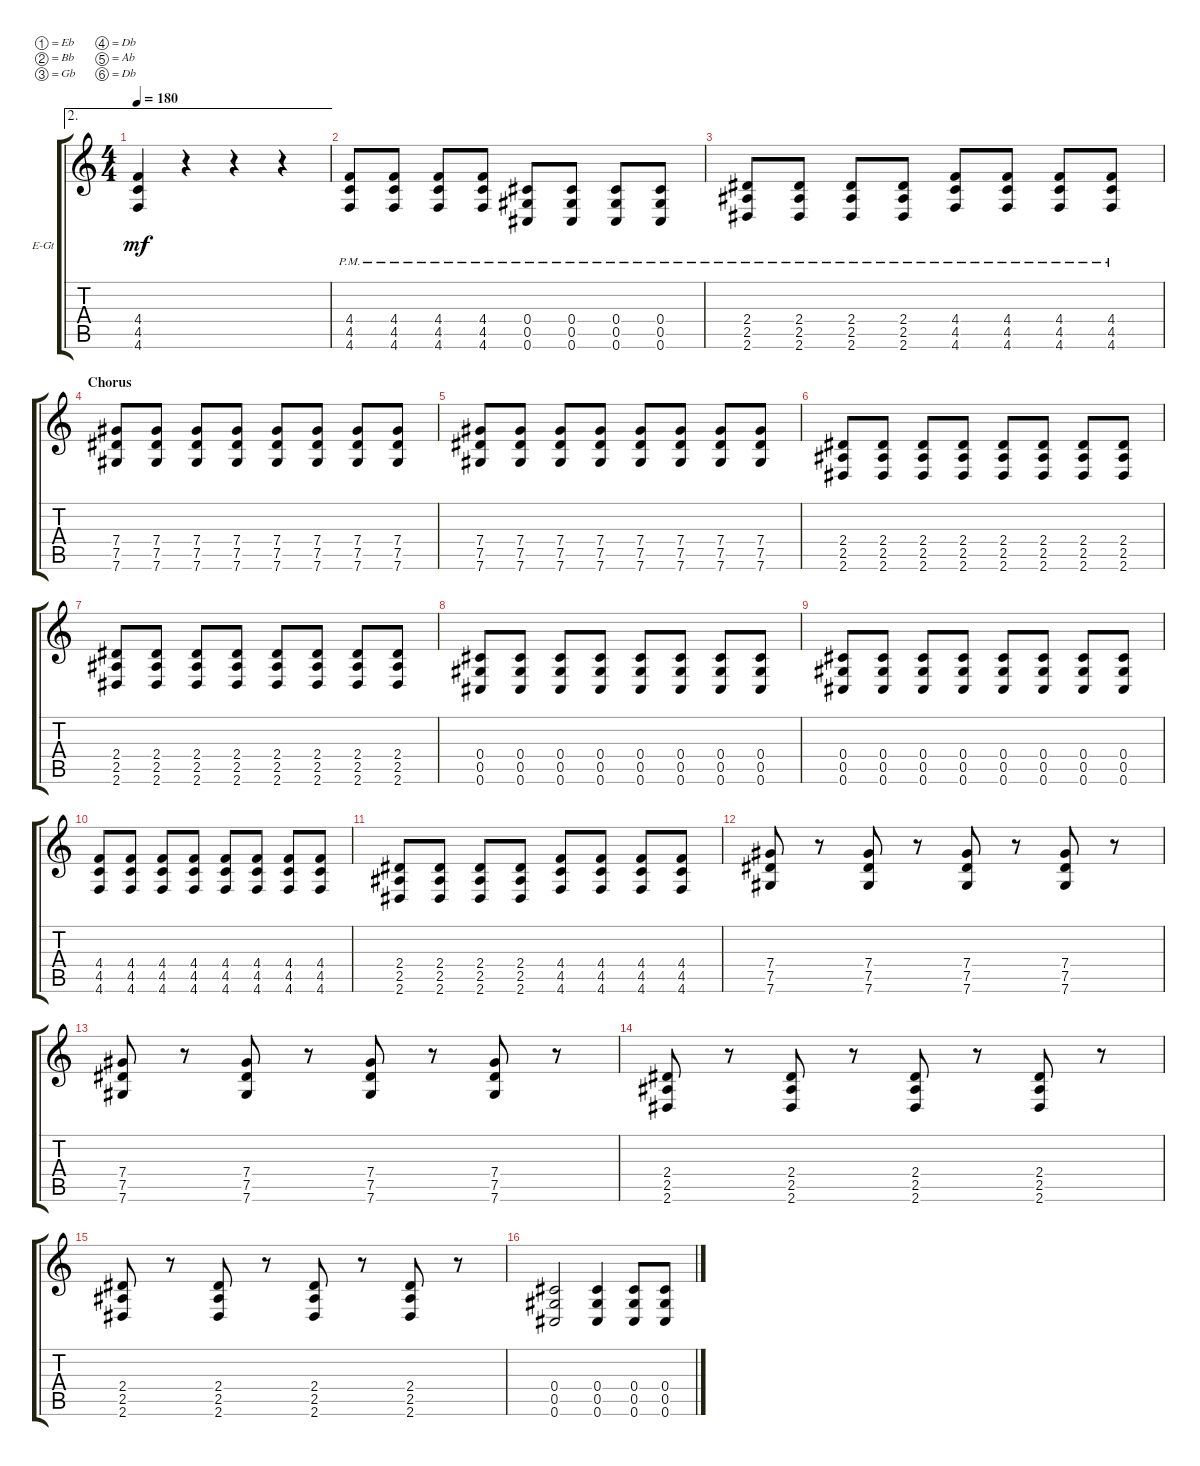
\defaultSystemsLayout 4
\bracketExtendMode groupsimilarinstruments
\firstSystemTrackNameOrientation horizontal
\otherSystemsTrackNameOrientation horizontal
\track ("rythum " "E-Gt") {instrument overdrivenguitar}
\staff {score tabs}
\tuning (Eb4 Bb3 Gb3 Db3 Ab2 Db2)
\ae 2
\ts (4 4)
\tempo 180
\clef g2
\scale
0.333333
\ks c
(4.4 4.5 4.6).4{dy mf} r.4 r.4 r.4 |
\scale
0.333333 (4.6{pm} 4.5{pm} 4.4{pm}).8 (4.6{pm} 4.5{pm} 4.4{pm}).8 (4.6{pm} 4.5{pm} 4.4{pm}).8 (4.6{pm} 4.5{pm} 4.4{pm}).8 (0.6{pm} 0.5{pm} 0.4{pm}).8 (0.6{pm} 0.5{pm} 0.4{pm}).8 (0.6{pm} 0.5{pm} 0.4{pm}).8 (0.6{pm} 0.5{pm} 0.4{pm}).8 |
\scale
0.333333 (2.6{pm} 2.5{pm} 2.4{pm}).8 (2.6{pm} 2.5{pm} 2.4{pm}).8 (2.6{pm} 2.5{pm} 2.4{pm}).8 (2.6{pm} 2.5{pm} 2.4{pm}).8 (4.6{pm} 4.5{pm} 4.4{pm}).8 (4.6{pm} 4.5{pm} 4.4{pm}).8 (4.6{pm} 4.5{pm} 4.4{pm}).8 (4.6{pm} 4.5{pm} 4.4{pm}).8 |
\section ("" "Chorus")
\scale
0.333333 (7.6 7.5 7.4).8 (7.6 7.5 7.4).8 (7.6 7.5 7.4).8 (7.6 7.5 7.4).8 (7.6 7.5 7.4).8 (7.6 7.5 7.4).8 (7.6 7.5 7.4).8 (7.6 7.5 7.4).8 |
\scale
0.333333 (7.6 7.5 7.4).8 (7.6 7.5 7.4).8 (7.6 7.5 7.4).8 (7.6 7.5 7.4).8 (7.6 7.5 7.4).8 (7.6 7.5 7.4).8 (7.6 7.5 7.4).8 (7.6 7.5 7.4).8 |
\scale
0.333333 (2.6 2.5 2.4).8 (2.6 2.5 2.4).8 (2.6 2.5 2.4).8 (2.6 2.5 2.4).8 (2.6 2.5 2.4).8 (2.6 2.5 2.4).8 (2.6 2.5 2.4).8 (2.6 2.5 2.4).8 |
(2.6 2.5 2.4).8 (2.6 2.5 2.4).8 (2.6 2.5 2.4).8 (2.6 2.5 2.4).8 (2.6 2.5 2.4).8 (2.6 2.5 2.4).8 (2.6 2.5 2.4).8 (2.6 2.5 2.4).8 |
(0.6 0.5 0.4).8 (0.6 0.5 0.4).8 (0.6 0.5 0.4).8 (0.6 0.5 0.4).8 (0.6 0.5 0.4).8 (0.6 0.5 0.4).8 (0.6 0.5 0.4).8 (0.6 0.5 0.4).8 |
\scale
0.333333 (0.6 0.5 0.4).8 (0.6 0.5 0.4).8 (0.6 0.5 0.4).8 (0.6 0.5 0.4).8 (0.6 0.5 0.4).8 (0.6 0.5 0.4).8 (0.6 0.5 0.4).8 (0.6 0.5 0.4).8 |
\scale
0.333333 (4.6 4.5 4.4).8 (4.6 4.5 4.4).8 (4.6 4.5 4.4).8 (4.6 4.5 4.4).8 (4.6 4.5 4.4).8 (4.6 4.5 4.4).8 (4.6 4.5 4.4).8 (4.6 4.5 4.4).8 |
\scale
0.333333 (2.6 2.5 2.4).8 (2.6 2.5 2.4).8 (2.6 2.5 2.4).8 (2.6 2.5 2.4).8 (4.6 4.5 4.4).8 (4.6 4.5 4.4).8 (4.6 4.5 4.4).8 (4.6 4.5 4.4).8 |
\scale
0.333333 (7.6 7.5 7.4).8 r.8 (7.6 7.5 7.4).8 r.8 (7.6 7.4 7.5).8 r.8 (7.6 7.5 7.4).8 r.8 |
\scale
0.333333 (7.6 7.5 7.4).8 r.8 (7.4 7.5 7.6).8 r.8 (7.6 7.5 7.4).8 r.8 (7.4 7.5 7.6).8 r.8 |
\scale
0.333333 (2.6 2.5 2.4).8 r.8 (2.4 2.5 2.6).8 r.8 (2.6 2.5 2.4).8 r.8 (2.4 2.5 2.6).8 r.8 |
\scale
0.333333 (2.6 2.5 2.4).8 r.8 (2.4 2.5 2.6).8 r.8 (2.6 2.5 2.4).8 r.8 (2.4 2.5 2.6).8 r.8 |
\scale
0.333333 (0.6 0.5 0.4).2 (0.4 0.5 0.6).4 (0.6 0.5 0.4).8 (0.4 0.5 0.6).8
